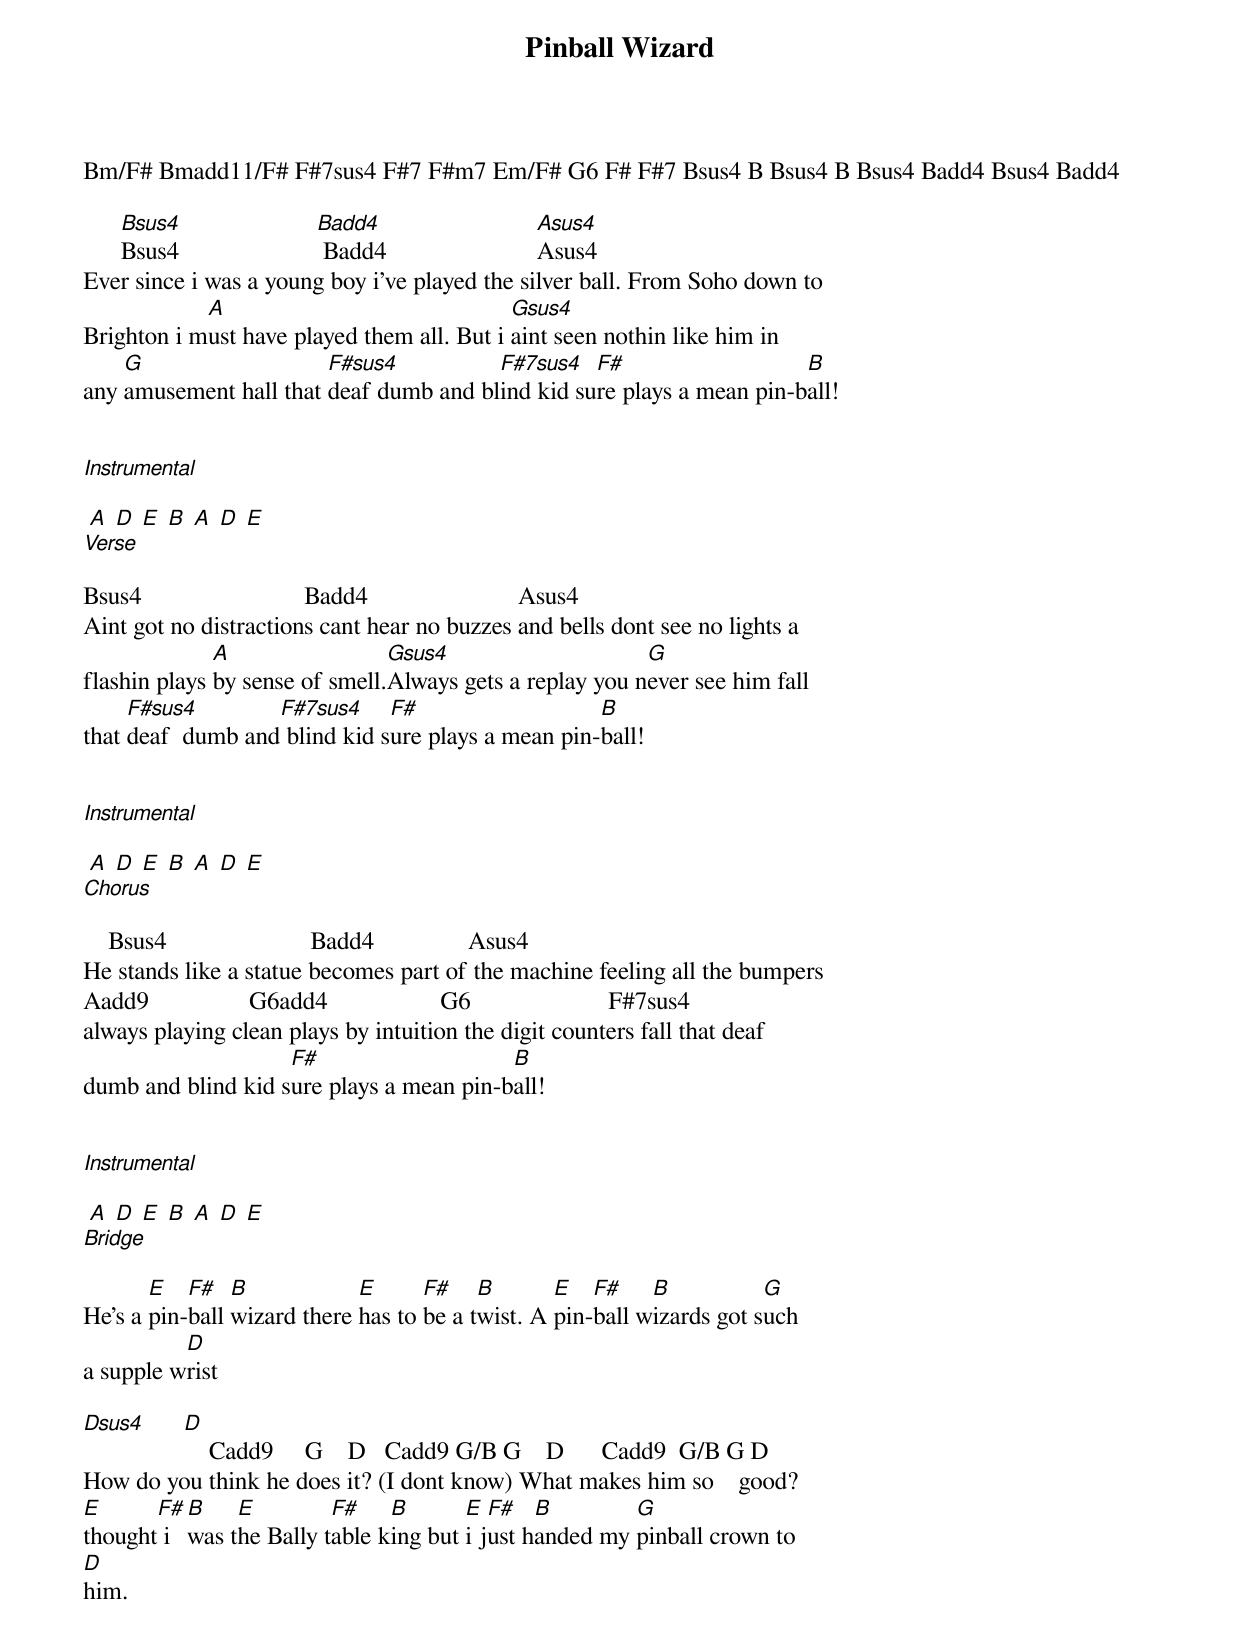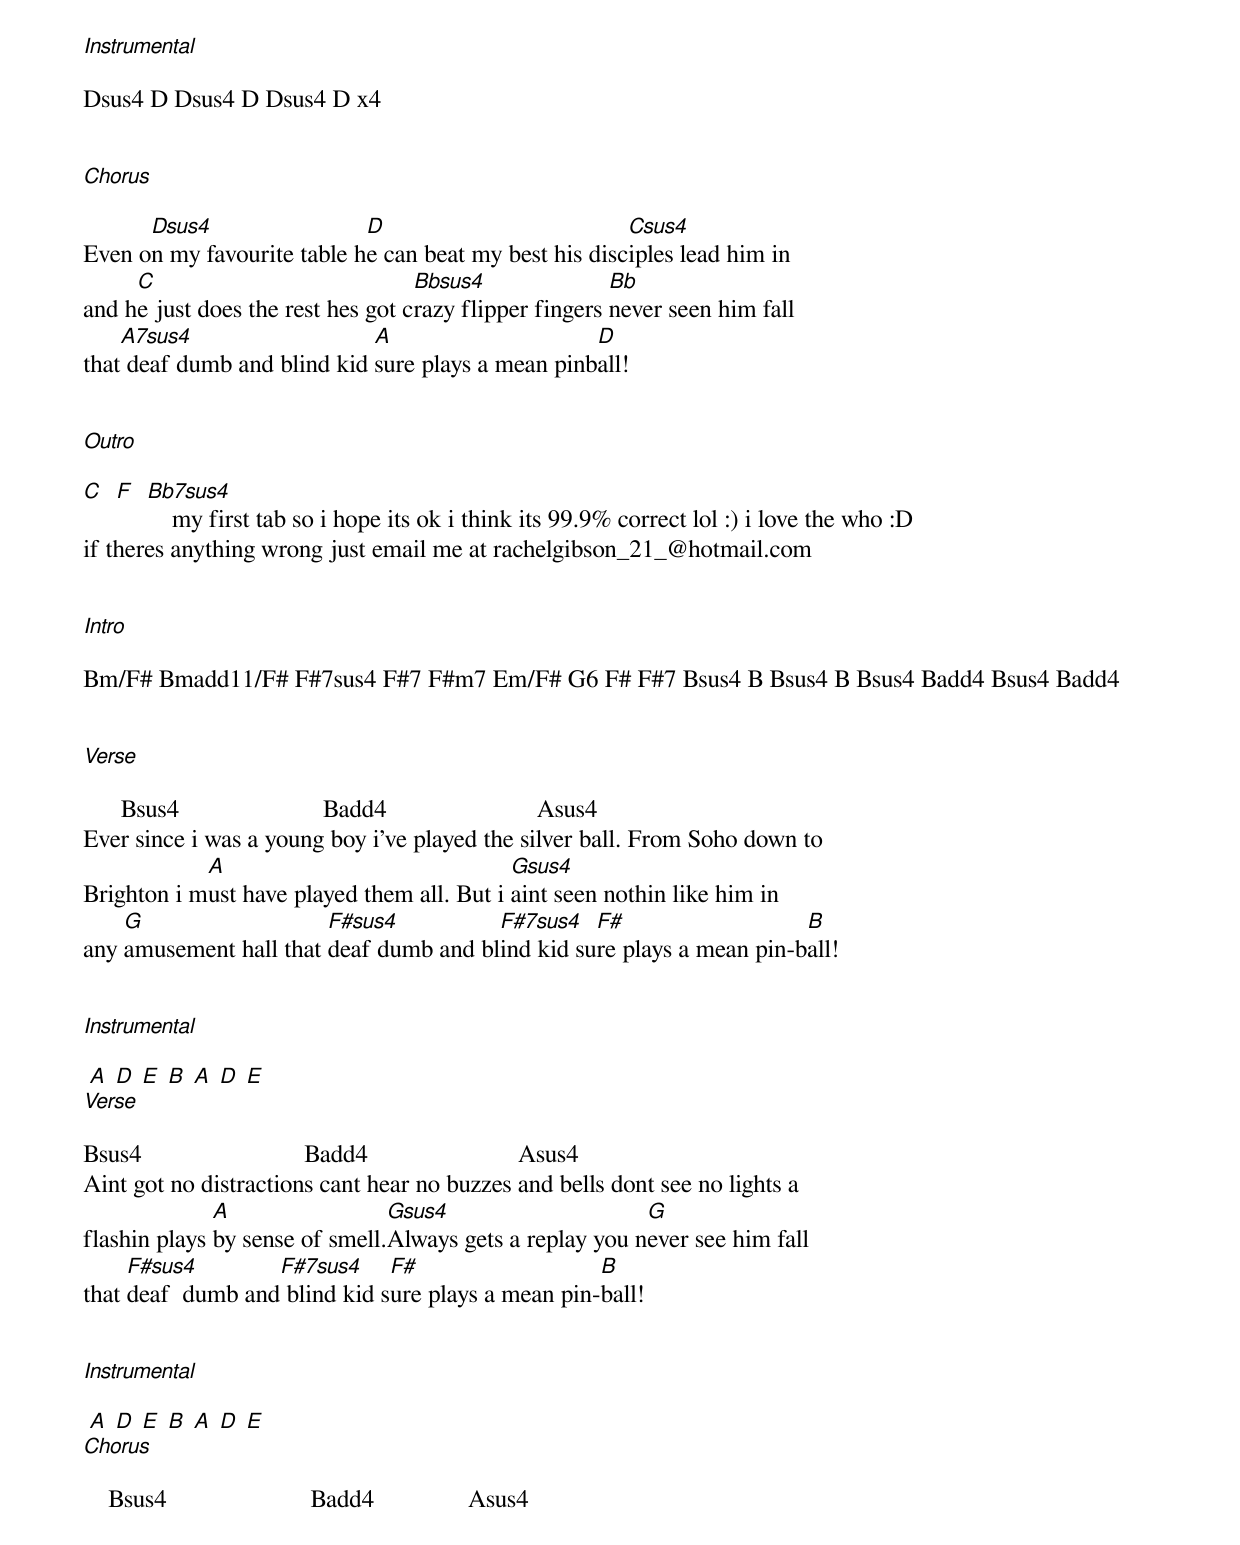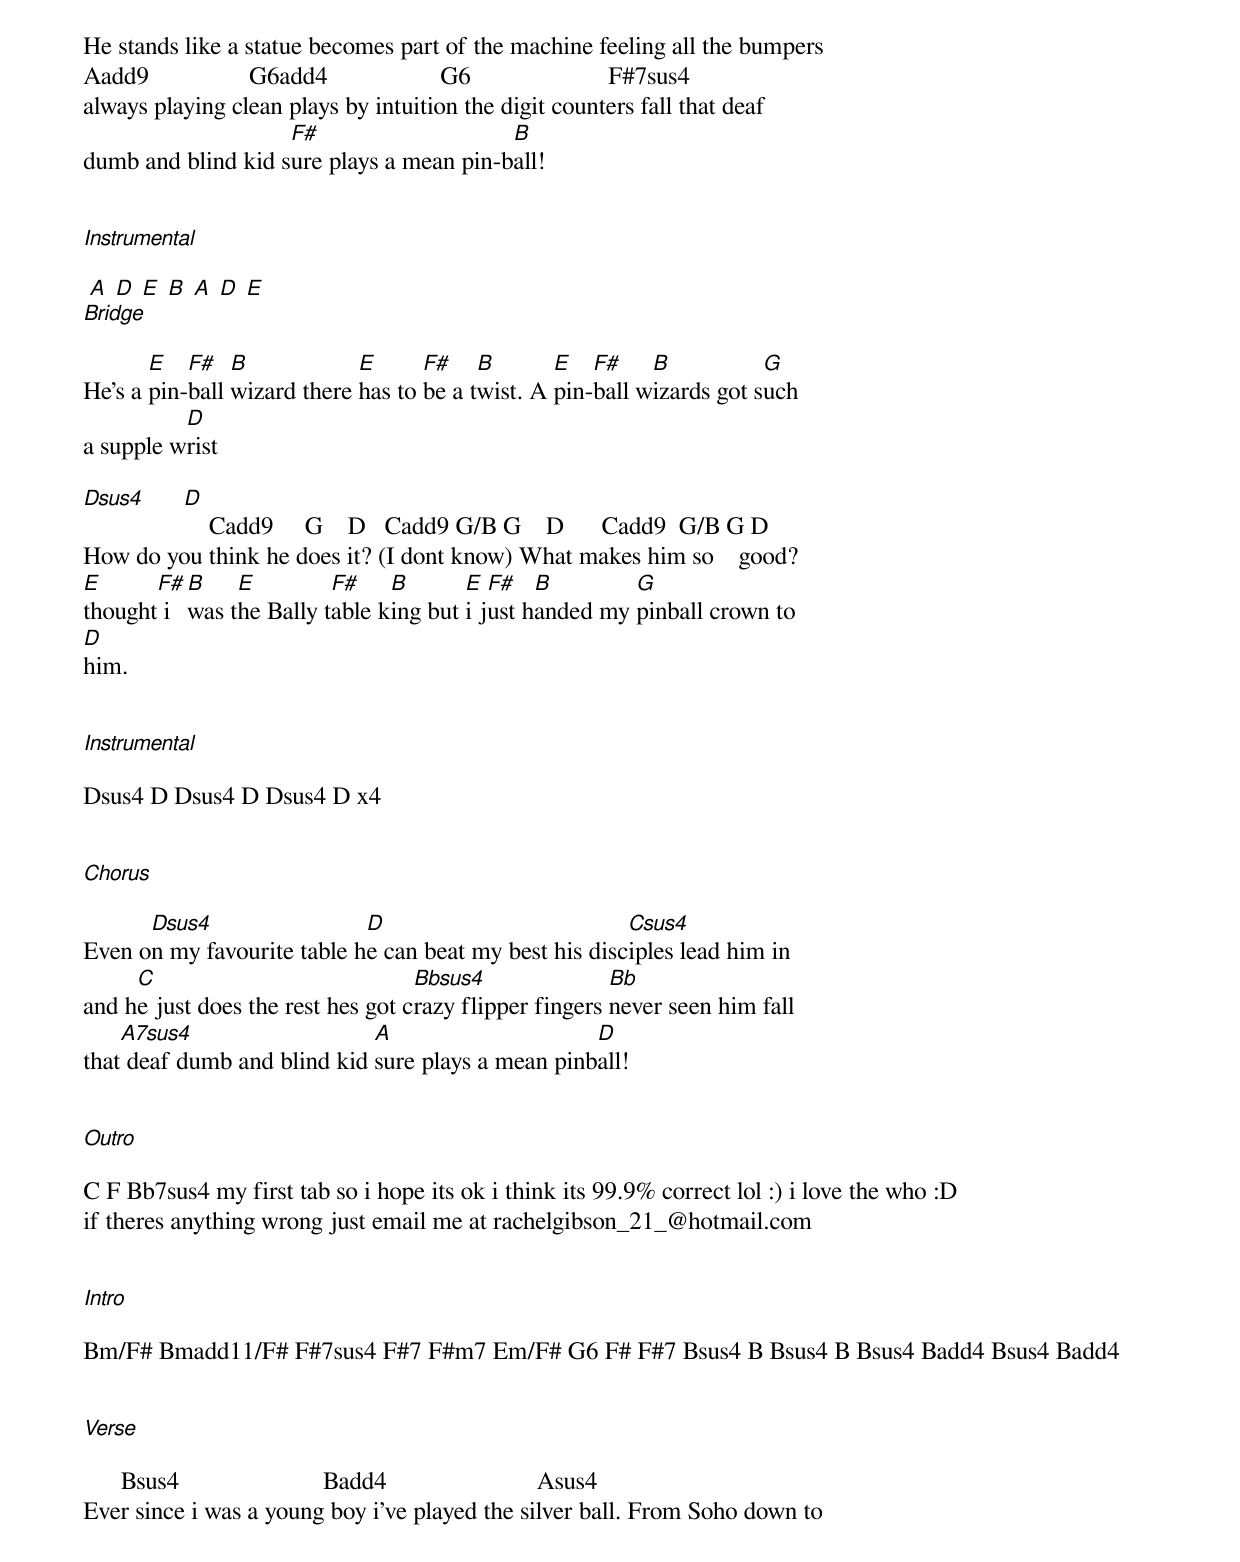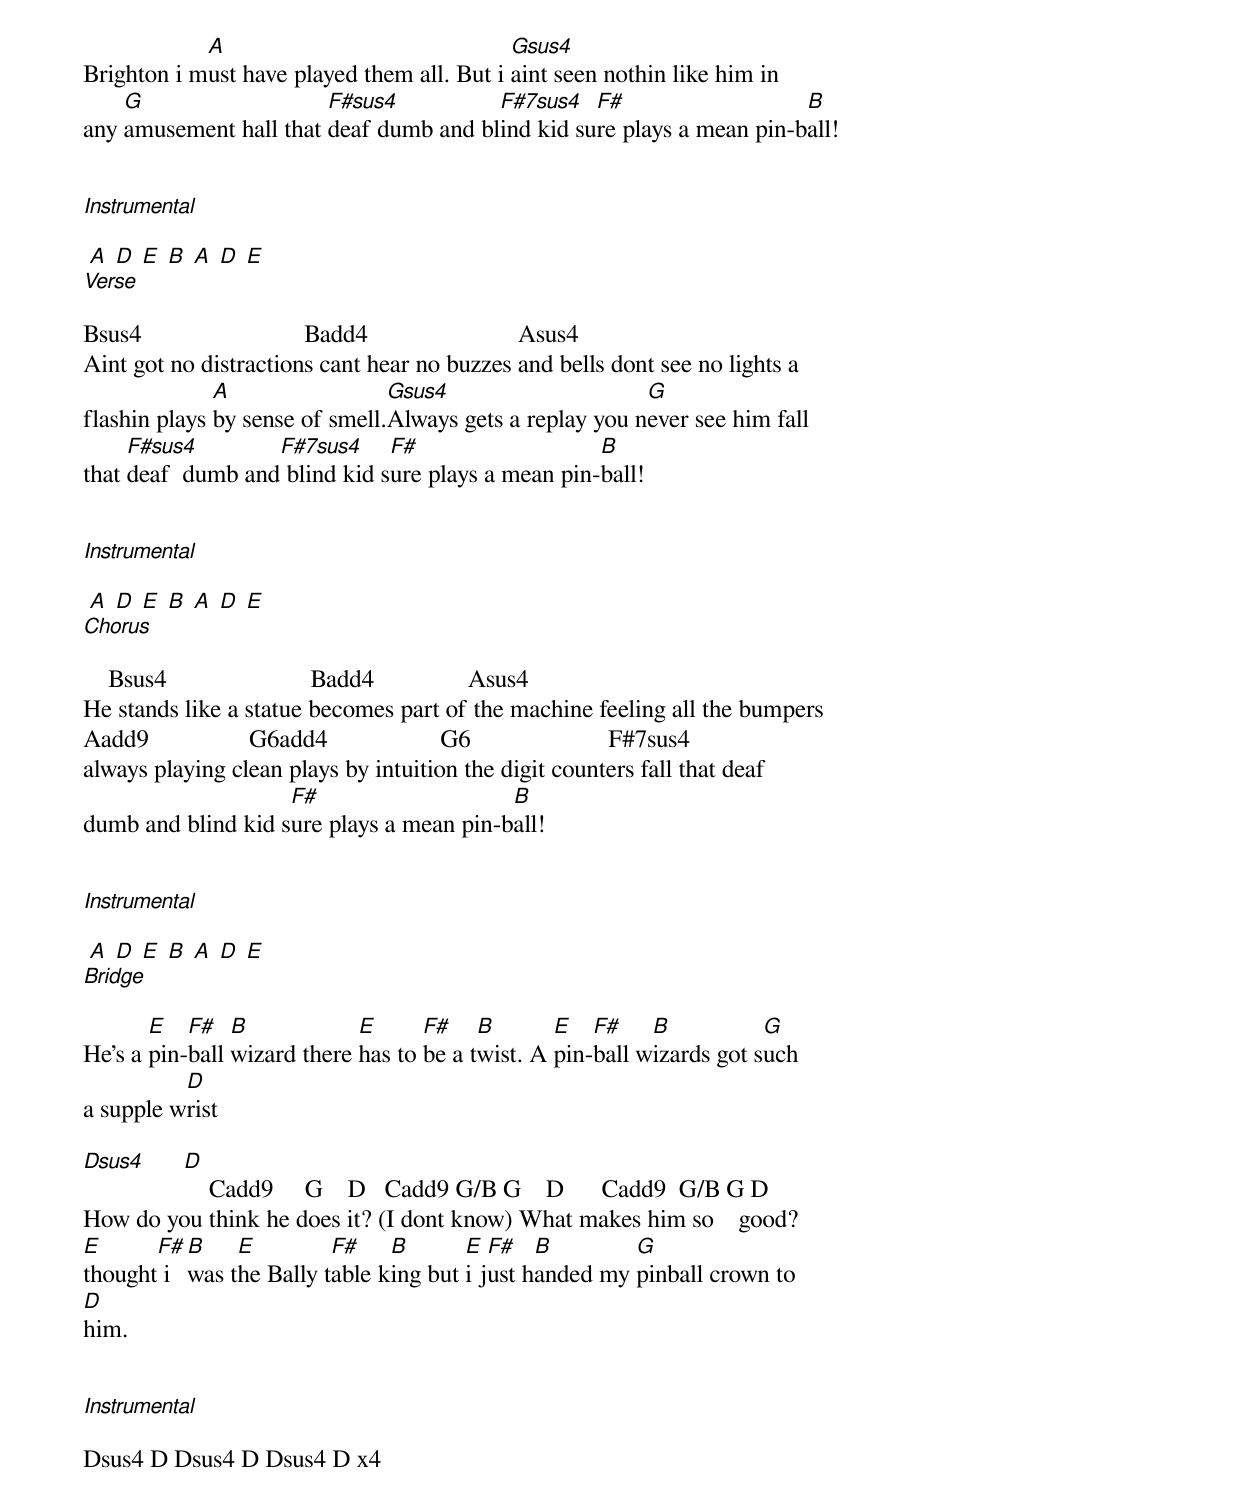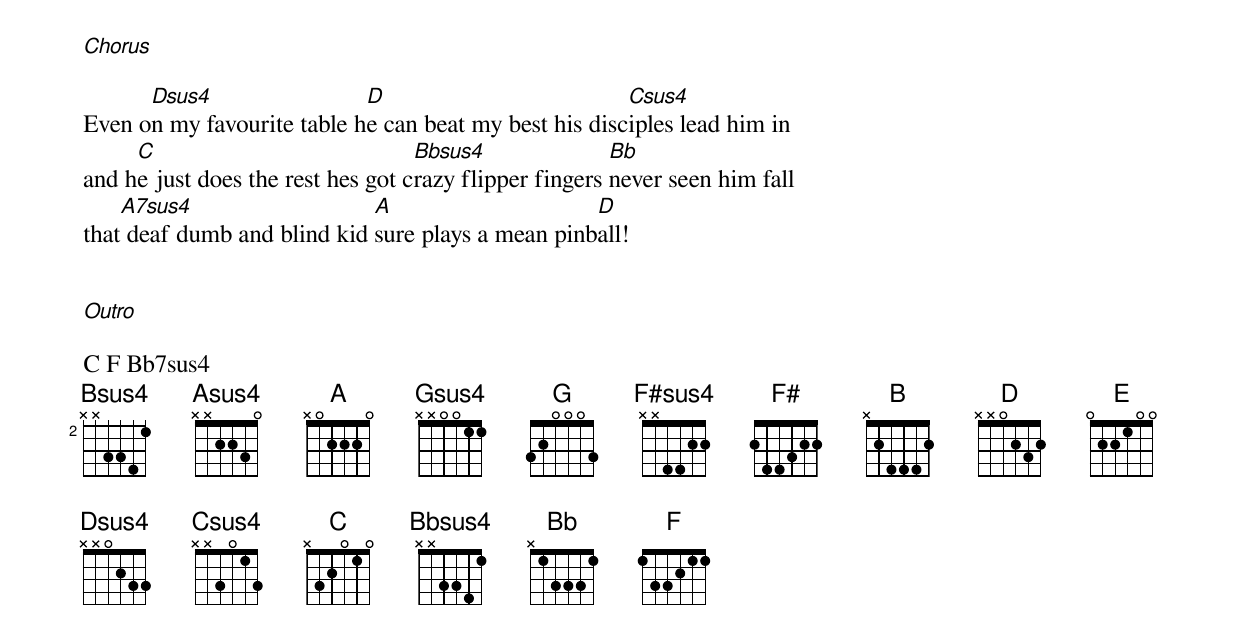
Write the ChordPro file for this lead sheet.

{title:Pinball Wizard}

Bm/F# Bmadd11/F# F#7sus4 F#7 F#m7 Em/F# G6 F# F#7 Bsus4 B Bsus4 B Bsus4 Badd4 Bsus4 Badd4

      [Bsus4]Bsus4                      [Badd4] Badd4                        [Asus4]Asus4
Ever since i was a young boy i've played the silver ball. From Soho down to
Brighton i m[A]ust have played them all. But i [Gsus4]aint seen nothin like him in
any [G]amusement hall that [F#sus4]deaf dumb and bl[F#7sus4]ind kid su[F#]re plays a mean pin-b[B]all!


[Instrumental]

 [A] [D] [E] [B] [A] [D] [E]
[Verse]

Bsus4                          Badd4                        Asus4
Aint got no distractions cant hear no buzzes and bells dont see no lights a
flashin plays [A]by sense of smell.[Gsus4]Always gets a replay you n[G]ever see him fall
that [F#sus4]deaf  dumb and[F#7sus4] blind kid s[F#]ure plays a mean pin-[B]ball!


[Instrumental]

 [A] [D] [E] [B] [A] [D] [E]
[Chorus]

    Bsus4                       Badd4               Asus4
He stands like a statue becomes part of the machine feeling all the bumpers
Aadd9                G6add4                  G6                      F#7sus4
always playing clean plays by intuition the digit counters fall that deaf
dumb and blind kid s[F#]ure plays a mean pin-b[B]all!


[Instrumental]

 [A] [D] [E] [B] [A] [D] [E]
[Bridge]

He's a [E]pin-[F#]ball [B]wizard there [E]has to [F#]be a t[B]wist. A [E]pin-[F#]ball w[B]izards got s[G]uch
a supple w[D]rist

[Dsus4]      [D]    Cadd9     G    D   Cadd9 G/B G    D      Cadd9  G/B G D
How do you think he does it? (I dont know) What makes him so    good?
[E]thought[F#] i [B]was t[E]he Bally t[F#]able k[B]ing but [E]i j[F#]ust h[B]anded my [G]pinball crown to
[D]him.


[Instrumental]

Dsus4 D Dsus4 D Dsus4 D x4


[Chorus]

Even o[Dsus4]n my favourite table h[D]e can beat my best his disc[Csus4]iples lead him in
and h[C]e just does the rest hes got c[Bbsus4]razy flipper fingers [Bb]never seen him fall
that[A7sus4] deaf dumb and blind kid [A]sure plays a mean pinb[D]all!


[Outro]

[C]  [F]  [Bb7sus4]    my first tab so i hope its ok i think its 99.9% correct lol :) i love the who :D
if theres anything wrong just email me at rachelgibson_21_@hotmail.com


[Intro]

Bm/F# Bmadd11/F# F#7sus4 F#7 F#m7 Em/F# G6 F# F#7 Bsus4 B Bsus4 B Bsus4 Badd4 Bsus4 Badd4


[Verse]

      Bsus4                       Badd4                        Asus4
Ever since i was a young boy i've played the silver ball. From Soho down to
Brighton i m[A]ust have played them all. But i [Gsus4]aint seen nothin like him in
any [G]amusement hall that [F#sus4]deaf dumb and bl[F#7sus4]ind kid su[F#]re plays a mean pin-b[B]all!


[Instrumental]

 [A] [D] [E] [B] [A] [D] [E]
[Verse]

Bsus4                          Badd4                        Asus4
Aint got no distractions cant hear no buzzes and bells dont see no lights a
flashin plays [A]by sense of smell.[Gsus4]Always gets a replay you n[G]ever see him fall
that [F#sus4]deaf  dumb and[F#7sus4] blind kid s[F#]ure plays a mean pin-[B]ball!


[Instrumental]

 [A] [D] [E] [B] [A] [D] [E]
[Chorus]

    Bsus4                       Badd4               Asus4
He stands like a statue becomes part of the machine feeling all the bumpers
Aadd9                G6add4                  G6                      F#7sus4
always playing clean plays by intuition the digit counters fall that deaf
dumb and blind kid s[F#]ure plays a mean pin-b[B]all!


[Instrumental]

 [A] [D] [E] [B] [A] [D] [E]
[Bridge]

He's a [E]pin-[F#]ball [B]wizard there [E]has to [F#]be a t[B]wist. A [E]pin-[F#]ball w[B]izards got s[G]uch
a supple w[D]rist

[Dsus4]      [D]    Cadd9     G    D   Cadd9 G/B G    D      Cadd9  G/B G D
How do you think he does it? (I dont know) What makes him so    good?
[E]thought[F#] i [B]was t[E]he Bally t[F#]able k[B]ing but [E]i j[F#]ust h[B]anded my [G]pinball crown to
[D]him.


[Instrumental]

Dsus4 D Dsus4 D Dsus4 D x4


[Chorus]

Even o[Dsus4]n my favourite table h[D]e can beat my best his disc[Csus4]iples lead him in
and h[C]e just does the rest hes got c[Bbsus4]razy flipper fingers [Bb]never seen him fall
that[A7sus4] deaf dumb and blind kid [A]sure plays a mean pinb[D]all!


[Outro]

C F Bb7sus4 my first tab so i hope its ok i think its 99.9% correct lol :) i love the who :D
if theres anything wrong just email me at rachelgibson_21_@hotmail.com


[Intro]

Bm/F# Bmadd11/F# F#7sus4 F#7 F#m7 Em/F# G6 F# F#7 Bsus4 B Bsus4 B Bsus4 Badd4 Bsus4 Badd4


[Verse]

      Bsus4                       Badd4                        Asus4
Ever since i was a young boy i've played the silver ball. From Soho down to
Brighton i m[A]ust have played them all. But i [Gsus4]aint seen nothin like him in
any [G]amusement hall that [F#sus4]deaf dumb and bl[F#7sus4]ind kid su[F#]re plays a mean pin-b[B]all!


[Instrumental]

 [A] [D] [E] [B] [A] [D] [E]
[Verse]

Bsus4                          Badd4                        Asus4
Aint got no distractions cant hear no buzzes and bells dont see no lights a
flashin plays [A]by sense of smell.[Gsus4]Always gets a replay you n[G]ever see him fall
that [F#sus4]deaf  dumb and[F#7sus4] blind kid s[F#]ure plays a mean pin-[B]ball!


[Instrumental]

 [A] [D] [E] [B] [A] [D] [E]
[Chorus]

    Bsus4                       Badd4               Asus4
He stands like a statue becomes part of the machine feeling all the bumpers
Aadd9                G6add4                  G6                      F#7sus4
always playing clean plays by intuition the digit counters fall that deaf
dumb and blind kid s[F#]ure plays a mean pin-b[B]all!


[Instrumental]

 [A] [D] [E] [B] [A] [D] [E]
[Bridge]

He's a [E]pin-[F#]ball [B]wizard there [E]has to [F#]be a t[B]wist. A [E]pin-[F#]ball w[B]izards got s[G]uch
a supple w[D]rist

[Dsus4]      [D]    Cadd9     G    D   Cadd9 G/B G    D      Cadd9  G/B G D
How do you think he does it? (I dont know) What makes him so    good?
[E]thought[F#] i [B]was t[E]he Bally t[F#]able k[B]ing but [E]i j[F#]ust h[B]anded my [G]pinball crown to
[D]him.


[Instrumental]

Dsus4 D Dsus4 D Dsus4 D x4


[Chorus]

Even o[Dsus4]n my favourite table h[D]e can beat my best his disc[Csus4]iples lead him in
and h[C]e just does the rest hes got c[Bbsus4]razy flipper fingers [Bb]never seen him fall
that[A7sus4] deaf dumb and blind kid [A]sure plays a mean pinb[D]all!


[Outro]

C F Bb7sus4
